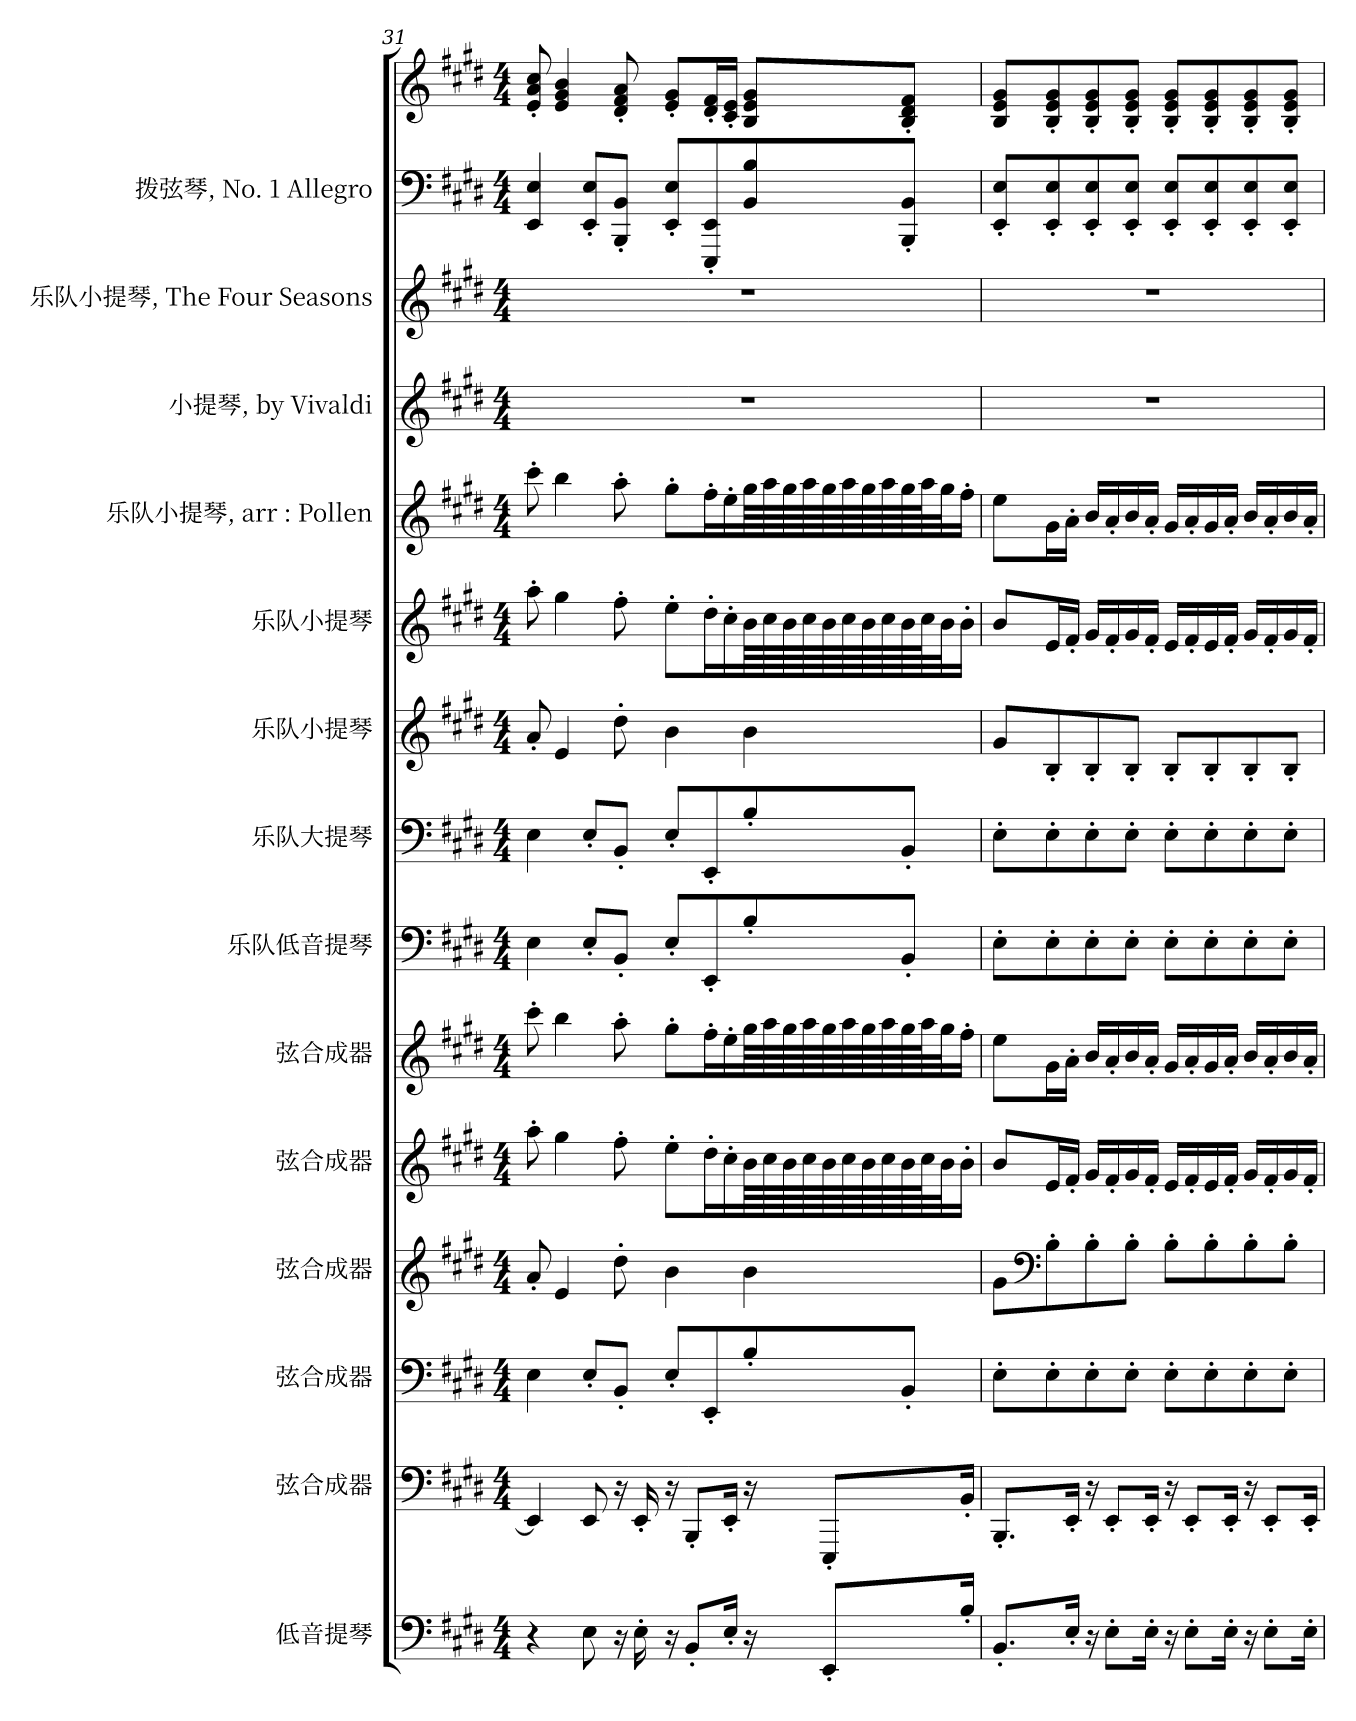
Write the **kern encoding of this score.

**kern	**kern	**kern	**kern	**kern	**kern	**kern	**kern	**kern	**kern	**kern	**kern	**kern	**kern	**kern
*part14	*part13	*part12	*part11	*part10	*part9	*part8	*part7	*part6	*part5	*part4	*part3	*part2	*part1	*part1
*staff15	*staff14	*staff13	*staff12	*staff11	*staff10	*staff9	*staff8	*staff7	*staff6	*staff5	*staff4	*staff3	*staff2	*staff1
*I"低音提琴	*I"弦合成器	*I"弦合成器	*I"弦合成器	*I"弦合成器	*I"弦合成器	*I"乐队低音提琴	*I"乐队大提琴	*I"乐队小提琴	*I"乐队小提琴	*I"乐队小提琴, arr : Pollen	*I"小提琴, by Vivaldi	*I"乐队小提琴, The Four Seasons	*I"拨弦琴, No. 1 Allegro	*
!!LO:PB:g=z
*clefF4	*clefF4	*clefF4	*clefG2	*clefG2	*clefG2	*clefF4	*clefF4	*clefG2	*clefG2	*clefG2	*clefG2	*clefG2	*clefF4	*clefG2
*ITrd7c12	*	*	*	*	*	*ITrd7c12	*	*	*	*	*	*	*	*
*k[f#c#g#d#]	*k[f#c#g#d#]	*k[f#c#g#d#]	*k[f#c#g#d#]	*k[f#c#g#d#]	*k[f#c#g#d#]	*k[f#c#g#d#]	*k[f#c#g#d#]	*k[f#c#g#d#]	*k[f#c#g#d#]	*k[f#c#g#d#]	*k[f#c#g#d#]	*k[f#c#g#d#]	*k[f#c#g#d#]	*k[f#c#g#d#]
*M4/4	*M4/4	*M4/4	*M4/4	*M4/4	*M4/4	*M4/4	*M4/4	*M4/4	*M4/4	*M4/4	*M4/4	*M4/4	*M4/4	*M4/4
=31	=31	=31	=31	=31	=31	=31	=31	=31	=31	=31	=31	=31	=31	=31
4r	4EE/]	4E\	8a'/	8aa'\	8ccc#'\	4EE\	4E\	8a'/	8aa'\	8ccc#'\	1r	1r	4EE/ 4E/	8e/' 8a/' 8cc#/'
.	.	.	4e/	4gg#\	4bb\	.	.	4e/	4gg#\	4bb\	.	.	.	4e/ 4g#/ 4b/
8EE\	8EE/	8E'/L	.	.	.	8EE'/L	8E'/L	.	.	.	.	.	8EE/' 8E/'L	.
16r	16r	8BB'/J	8dd#'\	8ff#'\	8aa'\	8BBB'/J	8BB'/J	8dd#'\	8ff#'\	8aa'\	.	.	8BBB/' 8BB/'J	8d#/' 8f#/' 8a/'
16EE'\	16EE'/	.	.	.	.	.	.	.	.	.	.	.	.	.
16r	16r	8E'/L	4b\	8ee'\L	8gg#'\L	8EE'/L	8E'/L	4b\	8ee'\L	8gg#'\L	.	.	8EE/' 8E/'L	8e/' 8g#/'L
8BBB'/L	8BBB'/L	.	.	.	.	.	.	.	.	.	.	.	.	.
.	.	8EE'/	.	16dd#'\L	16ff#'\L	8EEE'/	8EE'/	.	16dd#'\L	16ff#'\L	.	.	8EEE/' 8EE/'	16d#/' 16f#/'L
16EE'/Jk	16EE'/Jk	.	.	16cc#'\	16ee'\	.	.	.	16cc#'\	16ee'\	.	.	.	16c#/' 16e/'JJ
16r	16r	8B'/	4b\	64b\LL	64gg#\LL	8BB'/	8B'/	4b\	64b\LL	64gg#\LL	.	.	8BB/ 8B/	8B/ 8e/ 8g#/L
.	.	.	.	64cc#\	64aa\	.	.	.	64cc#\	64aa\	.	.	.	.
.	.	.	.	64b\	64gg#\	.	.	.	64b\	64gg#\	.	.	.	.
.	.	.	.	64cc#\	64aa\	.	.	.	64cc#\	64aa\	.	.	.	.
8EEE'/L	8EEE'/L	.	.	64b\	64gg#\	.	.	.	64b\	64gg#\	.	.	.	.
.	.	.	.	64cc#\	64aa\	.	.	.	64cc#\	64aa\	.	.	.	.
.	.	.	.	64b\	64gg#\	.	.	.	64b\	64gg#\	.	.	.	.
.	.	.	.	64cc#\	64aa\	.	.	.	64cc#\	64aa\	.	.	.	.
.	.	8BB'/J	.	64b\	64gg#\	8BBB'/J	8BB'/J	.	64b\	64gg#\	.	.	8BBB/' 8BB/'J	8B/' 8d#/' 8f#/'J
.	.	.	.	64cc#\J	64aa\J	.	.	.	64cc#\J	64aa\J	.	.	.	.
.	.	.	.	32b\J	32gg#\J	.	.	.	32b\J	32gg#\J	.	.	.	.
16BB'/Jk	16BB'/Jk	.	.	16b'\JJ	16ff#'\JJ	.	.	.	16b'\JJ	16ff#'\JJ	.	.	.	.
=32	=32	=32	=32	=32	=32	=32	=32	=32	=32	=32	=32	=32	=32	=32
8.BBB'/L	8.BBB'/L	8E'\L	8g#\L	8b/L	8ee\L	8EE'\L	8E'\L	8g#/L	8b/L	8ee\L	1r	1r	8EE/' 8E/'L	8B/ 8e/ 8g#/L
*	*	*	*clefF4	*	*	*	*	*	*	*	*	*	*	*
.	.	8E'\	8B'\	16e/L	16g#\L	8EE'\	8E'\	8B'/	16e/L	16g#\L	.	.	8EE/' 8E/'	8B/' 8e/' 8g#/'
16EE'/Jk	16EE'/Jk	.	.	16f#'/JJ	16a'\JJ	.	.	.	16f#'/JJ	16a'\JJ	.	.	.	.
16r	16r	8E'\	8B'\	16g#/LL	16b/LL	8EE'\	8E'\	8B'/	16g#/LL	16b/LL	.	.	8EE/' 8E/'	8B/' 8e/' 8g#/'
8EE'\L	8EE'/L	.	.	16f#'/	16a'/	.	.	.	16f#'/	16a'/	.	.	.	.
.	.	8E'\J	8B'\J	16g#/	16b/	8EE'\J	8E'\J	8B'/J	16g#/	16b/	.	.	8EE/' 8E/'J	8B/' 8e/' 8g#/'J
16EE'\Jk	16EE'/Jk	.	.	16f#'/JJ	16a'/JJ	.	.	.	16f#'/JJ	16a'/JJ	.	.	.	.
16r	16r	8E'\L	8B'\L	16e/LL	16g#/LL	8EE'\L	8E'\L	8B'/L	16e/LL	16g#/LL	.	.	8EE/' 8E/'L	8B/' 8e/' 8g#/'L
8EE'\L	8EE'/L	.	.	16f#'/	16a'/	.	.	.	16f#'/	16a'/	.	.	.	.
.	.	8E'\	8B'\	16e/	16g#/	8EE'\	8E'\	8B'/	16e/	16g#/	.	.	8EE/' 8E/'	8B/' 8e/' 8g#/'
16EE'\Jk	16EE'/Jk	.	.	16f#'/JJ	16a'/JJ	.	.	.	16f#'/JJ	16a'/JJ	.	.	.	.
16r	16r	8E'\	8B'\	16g#/LL	16b/LL	8EE'\	8E'\	8B'/	16g#/LL	16b/LL	.	.	8EE/' 8E/'	8B/' 8e/' 8g#/'
8EE'\L	8EE'/L	.	.	16f#'/	16a'/	.	.	.	16f#'/	16a'/	.	.	.	.
.	.	8E'\J	8B'\J	16g#/	16b/	8EE'\J	8E'\J	8B'/J	16g#/	16b/	.	.	8EE/' 8E/'J	8B/' 8e/' 8g#/'J
16EE'\Jk	16EE'/Jk	.	.	16f#'/JJ	16a'/JJ	.	.	.	16f#'/JJ	16a'/JJ	.	.	.	.
=	=	=	=	=	=	=	=	=	=	=	=	=	=	=
*-	*-	*-	*-	*-	*-	*-	*-	*-	*-	*-	*-	*-	*-	*-
